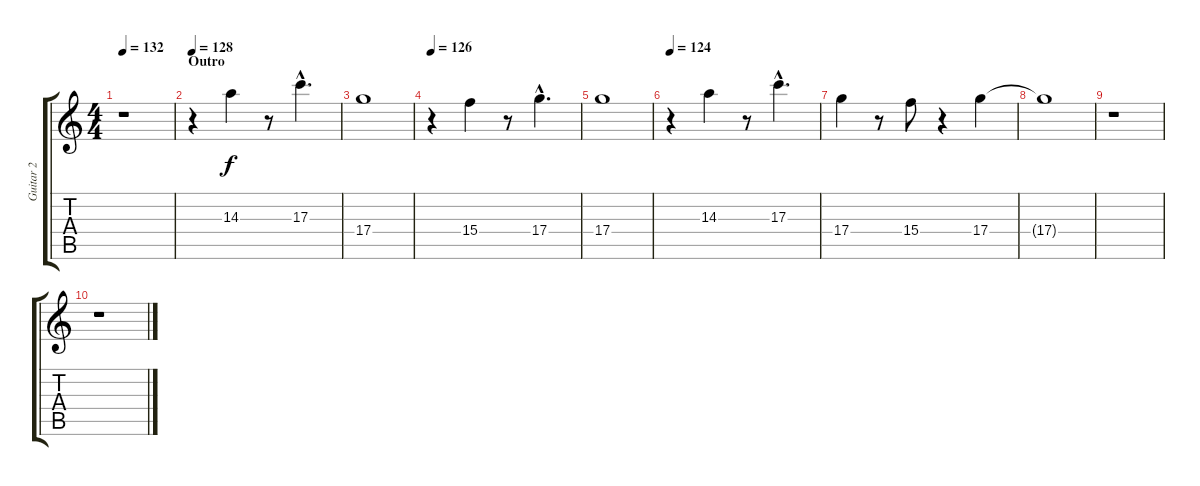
\track ("Guitar 2  Janick Gers" "Guitar 2  ") {instrument electricguitarclean}
\staff {score tabs}
\tuning (E4 B3 G3 D3 A2 E2) {hide}
\ts (4 4)
\tempo 132
\clef g2
\ks c
r.1{dy f} |
\section ("" "Outro")
\tempo 128
r.4{volume 13 balance 4} 14.3.4 r.8 17.3{hac}.4{d} |
17.4.1 |
\tempo 126
r.4 15.4.4 r.8 17.4{hac}.4{d} |
17.4.1 |
\tempo 124
r.4{volume 8} 14.3.4 r.8 17.3{hac}.4{d} |
17.4.4 r.8 15.4.8 r.4 17.4.4 |
17.4{t}.1 |
r.1 |
r.1
